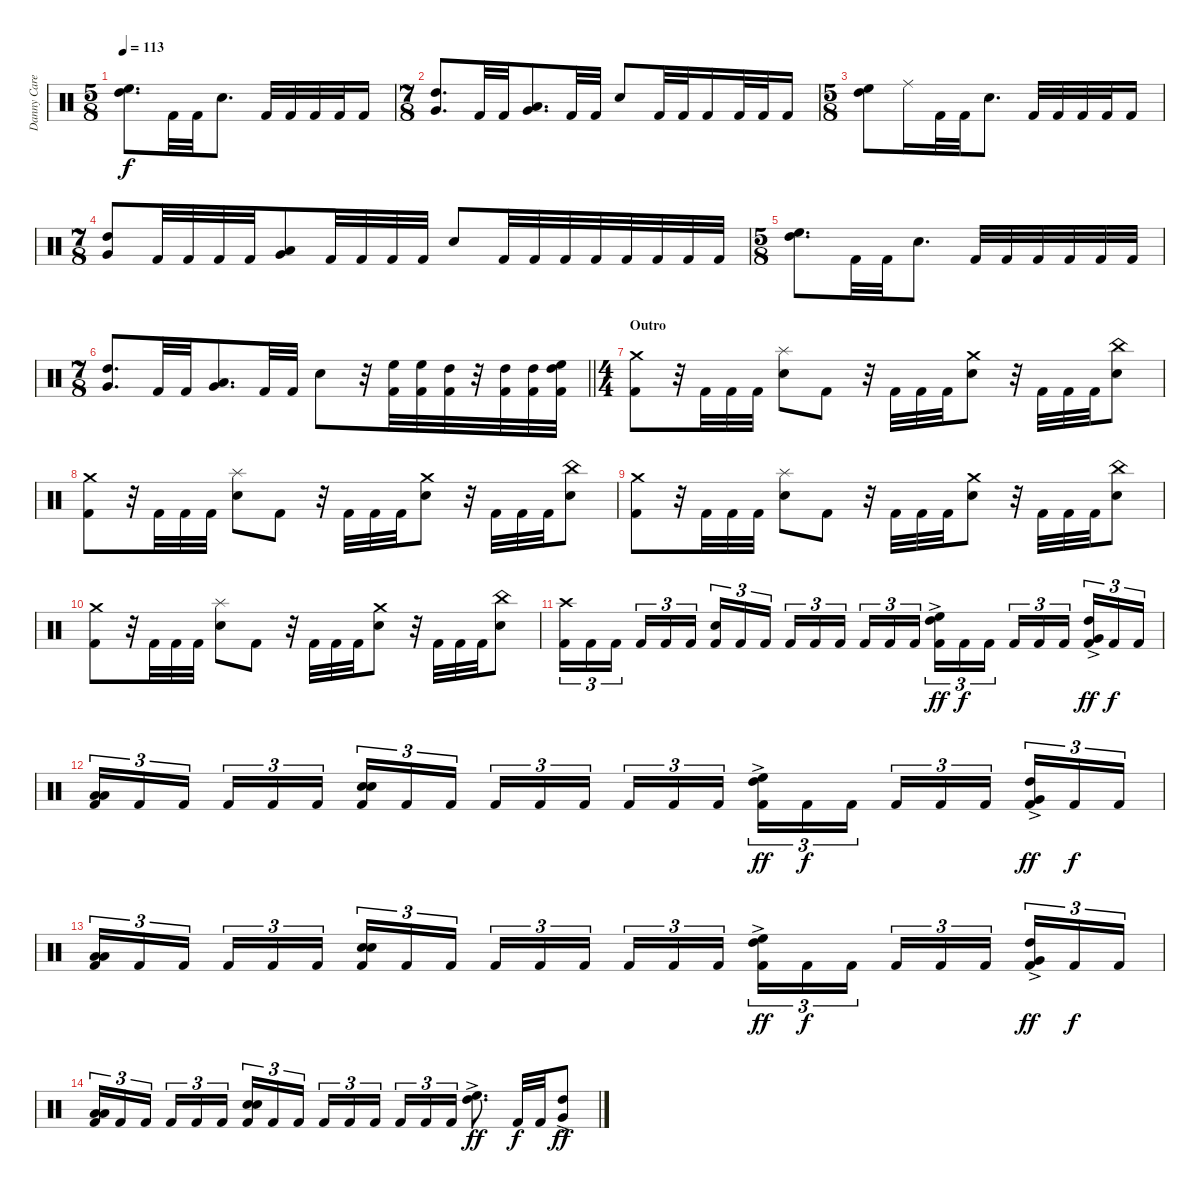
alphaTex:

\track ("Danny Carey" "Danny Care") {instrument percussion}
\staff {score}
\articulation defaults
\ts (5 8)
\tempo 113
\clef neutral
\ks c
("High Floor Tom (hit)" "High Tom (hit)").8{d dy f} "Kick (hit) 2".32 "Kick (hit) 2".32 "Electric Snare (hit)".8{d} "Kick (hit) 2".32 "Kick (hit) 2".32 "Kick (hit) 2".32 "Kick (hit) 2".32 "Kick (hit) 2".16 |
\ts (7 8)
("High Tom (hit)" "Very Low Tom (hit)").8{d} "Kick (hit) 2".32 "Kick (hit) 2".32 ("Very Low Tom (hit)" "Low Floor Tom (hit)").8{d} "Kick (hit) 2".32 "Kick (hit) 2".32 "Electric Snare (hit)".8 "Kick (hit) 2".32 "Kick (hit) 2".32 "Kick (hit) 2".16 "Kick (hit) 2".32 "Kick (hit) 2".32 "Kick (hit) 2".16 |
\ts (5 8)
("High Floor Tom (hit)" "High Tom (hit)").8 "Ride (middle)".16 "Kick (hit) 2".32 "Kick (hit) 2".32 "Electric Snare (hit)".8{d} "Kick (hit) 2".32 "Kick (hit) 2".32 "Kick (hit) 2".32 "Kick (hit) 2".32 "Kick (hit) 2".16 |
\ts (7 8)
("High Tom (hit)" "Very Low Tom (hit)").8 "Kick (hit) 2".32 "Kick (hit) 2".32 "Kick (hit) 2".32 "Kick (hit) 2".32 ("Very Low Tom (hit)" "Low Floor Tom (hit)").8 "Kick (hit) 2".32 "Kick (hit) 2".32 "Kick (hit) 2".32 "Kick (hit) 2".32 "Electric Snare (hit)".8 "Kick (hit) 2".32 "Kick (hit) 2".32 "Kick (hit) 2".32 "Kick (hit) 2".32 "Kick (hit) 2".32 "Kick (hit) 2".32 "Kick (hit) 2".32 "Kick (hit) 2".32 |
\ts (5 8)
("High Floor Tom (hit)" "High Tom (hit)").8{d} "Kick (hit) 2".32 "Kick (hit) 2".32 "Electric Snare (hit)".8{d} "Kick (hit) 2".32 "Kick (hit) 2".32 "Kick (hit) 2".32 "Kick (hit) 2".32 "Kick (hit) 2".32 "Kick (hit) 2".32 |
\ts (7 8)
\barLineRight lightlight
("High Tom (hit)" "Very Low Tom (hit)").8{d} "Kick (hit) 2".32 "Kick (hit) 2".32 ("Very Low Tom (hit)" "Low Floor Tom (hit)").8{d} "Kick (hit) 2".32 "Kick (hit) 2".32 "Electric Snare (hit)".8 r.32 ("High Floor Tom (hit)" "Kick (hit) 2").32 ("High Floor Tom (hit)" "Kick (hit) 2").32 ("High Tom (hit)" "Kick (hit) 2").32 r.32 ("High Tom (hit)" "Kick (hit) 2").32 ("High Tom (hit)" "Kick (hit) 2").32 ("High Floor Tom (hit)" "High Tom (hit)" "Kick (hit) 2").32 |
\ts (4 4)
\section ("" "Outro")
("Crash medium (hit)" "Kick (hit) 2").8 r.32 "Kick (hit) 2".32 "Kick (hit) 2".32 "Kick (hit) 2".32 ("Splash (hit)" "Electric Snare (hit)").8 "Kick (hit) 2".8 r.32 "Kick (hit) 2".32 "Kick (hit) 2".32 "Kick (hit) 2".32 ("Crash medium (hit)" "Electric Snare (hit)").8 r.32 "Kick (hit) 2".32 "Kick (hit) 2".32 "Kick (hit) 2".32 ("China (hit)" "Electric Snare (hit)").8 |
("Crash medium (hit)" "Kick (hit) 2").8 r.32 "Kick (hit) 2".32 "Kick (hit) 2".32 "Kick (hit) 2".32 ("Splash (hit)" "Electric Snare (hit)").8 "Kick (hit) 2".8 r.32 "Kick (hit) 2".32 "Kick (hit) 2".32 "Kick (hit) 2".32 ("Crash medium (hit)" "Electric Snare (hit)").8 r.32 "Kick (hit) 2".32 "Kick (hit) 2".32 "Kick (hit) 2".32 ("China (hit)" "Electric Snare (hit)").8 |
("Crash medium (hit)" "Kick (hit) 2").8 r.32 "Kick (hit) 2".32 "Kick (hit) 2".32 "Kick (hit) 2".32 ("Splash (hit)" "Electric Snare (hit)").8 "Kick (hit) 2".8 r.32 "Kick (hit) 2".32 "Kick (hit) 2".32 "Kick (hit) 2".32 ("Crash medium (hit)" "Electric Snare (hit)").8 r.32 "Kick (hit) 2".32 "Kick (hit) 2".32 "Kick (hit) 2".32 ("China (hit)" "Electric Snare (hit)").8 |
("Crash medium (hit)" "Kick (hit) 2").8 r.32 "Kick (hit) 2".32 "Kick (hit) 2".32 "Kick (hit) 2".32 ("Splash (hit)" "Electric Snare (hit)").8 "Kick (hit) 2".8 r.32 "Kick (hit) 2".32 "Kick (hit) 2".32 "Kick (hit) 2".32 ("Crash medium (hit)" "Electric Snare (hit)").8 r.32 "Kick (hit) 2".32 "Kick (hit) 2".32 "Kick (hit) 2".32 ("China (hit)" "Electric Snare (hit)").8 |
("Crash high (hit)" "Kick (hit) 2").16{tu (3 2)} "Kick (hit) 2".16{tu (3 2)} "Kick (hit) 2".16{tu (3 2) beam splitsecondary} "Kick (hit) 2".16{tu (3 2)} "Kick (hit) 2".16{tu (3 2)} "Kick (hit) 2".16{tu (3 2)} ("Electric Snare (hit)" "Kick (hit) 2").16{tu (3 2)} "Kick (hit) 2".16{tu (3 2)} "Kick (hit) 2".16{tu (3 2) beam splitsecondary} "Kick (hit) 2".16{tu (3 2)} "Kick (hit) 2".16{tu (3 2)} "Kick (hit) 2".16{tu (3 2)} "Kick (hit) 2".16{tu (3 2)} "Kick (hit) 2".16{tu (3 2)} "Kick (hit) 2".16{tu (3 2) beam splitsecondary} ("High Floor Tom (hit)"{ac} "High Tom (hit)"{ac} "Kick (hit) 2").16{tu (3 2) dy ff} "Kick (hit) 2".16{tu (3 2) dy f} "Kick (hit) 2".16{tu (3 2)} "Kick (hit) 2".16{tu (3 2)} "Kick (hit) 2".16{tu (3 2)} "Kick (hit) 2".16{tu (3 2) beam splitsecondary} ("High Tom (hit)"{ac} "Very Low Tom (hit)"{ac} "Kick (hit) 2").16{tu (3 2) dy ff} "Kick (hit) 2".16{tu (3 2) dy f} "Kick (hit) 2".16{tu (3 2)} |
("Low Floor Tom (hit)" "Low Floor Tom (hit)" "Kick (hit) 2").16{tu (3 2)} "Kick (hit) 2".16{tu (3 2)} "Kick (hit) 2".16{tu (3 2) beam splitsecondary} "Kick (hit) 2".16{tu (3 2)} "Kick (hit) 2".16{tu (3 2)} "Kick (hit) 2".16{tu (3 2)} ("Electric Snare (hit)" "Electric Snare (hit)" "Kick (hit) 2").16{tu (3 2)} "Kick (hit) 2".16{tu (3 2)} "Kick (hit) 2".16{tu (3 2) beam splitsecondary} "Kick (hit) 2".16{tu (3 2)} "Kick (hit) 2".16{tu (3 2)} "Kick (hit) 2".16{tu (3 2)} "Kick (hit) 2".16{tu (3 2)} "Kick (hit) 2".16{tu (3 2)} "Kick (hit) 2".16{tu (3 2) beam splitsecondary} ("High Floor Tom (hit)"{ac} "High Tom (hit)"{ac} "Kick (hit) 2").16{tu (3 2) dy ff} "Kick (hit) 2".16{tu (3 2) dy f} "Kick (hit) 2".16{tu (3 2)} "Kick (hit) 2".16{tu (3 2)} "Kick (hit) 2".16{tu (3 2)} "Kick (hit) 2".16{tu (3 2) beam splitsecondary} ("High Tom (hit)"{ac} "Very Low Tom (hit)"{ac} "Kick (hit) 2").16{tu (3 2) dy ff} "Kick (hit) 2".16{tu (3 2) dy f} "Kick (hit) 2".16{tu (3 2)} |
("Low Floor Tom (hit)" "Low Floor Tom (hit)" "Kick (hit) 2").16{tu (3 2)} "Kick (hit) 2".16{tu (3 2)} "Kick (hit) 2".16{tu (3 2) beam splitsecondary} "Kick (hit) 2".16{tu (3 2)} "Kick (hit) 2".16{tu (3 2)} "Kick (hit) 2".16{tu (3 2)} ("Electric Snare (hit)" "Electric Snare (hit)" "Kick (hit) 2").16{tu (3 2)} "Kick (hit) 2".16{tu (3 2)} "Kick (hit) 2".16{tu (3 2) beam splitsecondary} "Kick (hit) 2".16{tu (3 2)} "Kick (hit) 2".16{tu (3 2)} "Kick (hit) 2".16{tu (3 2)} "Kick (hit) 2".16{tu (3 2)} "Kick (hit) 2".16{tu (3 2)} "Kick (hit) 2".16{tu (3 2) beam splitsecondary} ("High Floor Tom (hit)"{ac} "High Tom (hit)"{ac} "Kick (hit) 2").16{tu (3 2) dy ff} "Kick (hit) 2".16{tu (3 2) dy f} "Kick (hit) 2".16{tu (3 2)} "Kick (hit) 2".16{tu (3 2)} "Kick (hit) 2".16{tu (3 2)} "Kick (hit) 2".16{tu (3 2) beam splitsecondary} ("High Tom (hit)"{ac} "Very Low Tom (hit)"{ac} "Kick (hit) 2").16{tu (3 2) dy ff} "Kick (hit) 2".16{tu (3 2) dy f} "Kick (hit) 2".16{tu (3 2)} |
("Low Floor Tom (hit)" "Low Floor Tom (hit)" "Kick (hit) 2").16{tu (3 2)} "Kick (hit) 2".16{tu (3 2)} "Kick (hit) 2".16{tu (3 2) beam splitsecondary} "Kick (hit) 2".16{tu (3 2)} "Kick (hit) 2".16{tu (3 2)} "Kick (hit) 2".16{tu (3 2)} ("Electric Snare (hit)" "Electric Snare (hit)" "Kick (hit) 2").16{tu (3 2)} "Kick (hit) 2".16{tu (3 2)} "Kick (hit) 2".16{tu (3 2) beam splitsecondary} "Kick (hit) 2".16{tu (3 2)} "Kick (hit) 2".16{tu (3 2)} "Kick (hit) 2".16{tu (3 2)} "Kick (hit) 2".16{tu (3 2)} "Kick (hit) 2".16{tu (3 2)} "Kick (hit) 2".16{tu (3 2)} ("High Floor Tom (hit)"{ac} "High Tom (hit)"{ac}).8{d dy ff} "Kick (hit) 2".32{dy f} "Kick (hit) 2".32 ("High Tom (hit)"{ac} "Very Low Tom (hit)"{ac}).8{dy ff}
